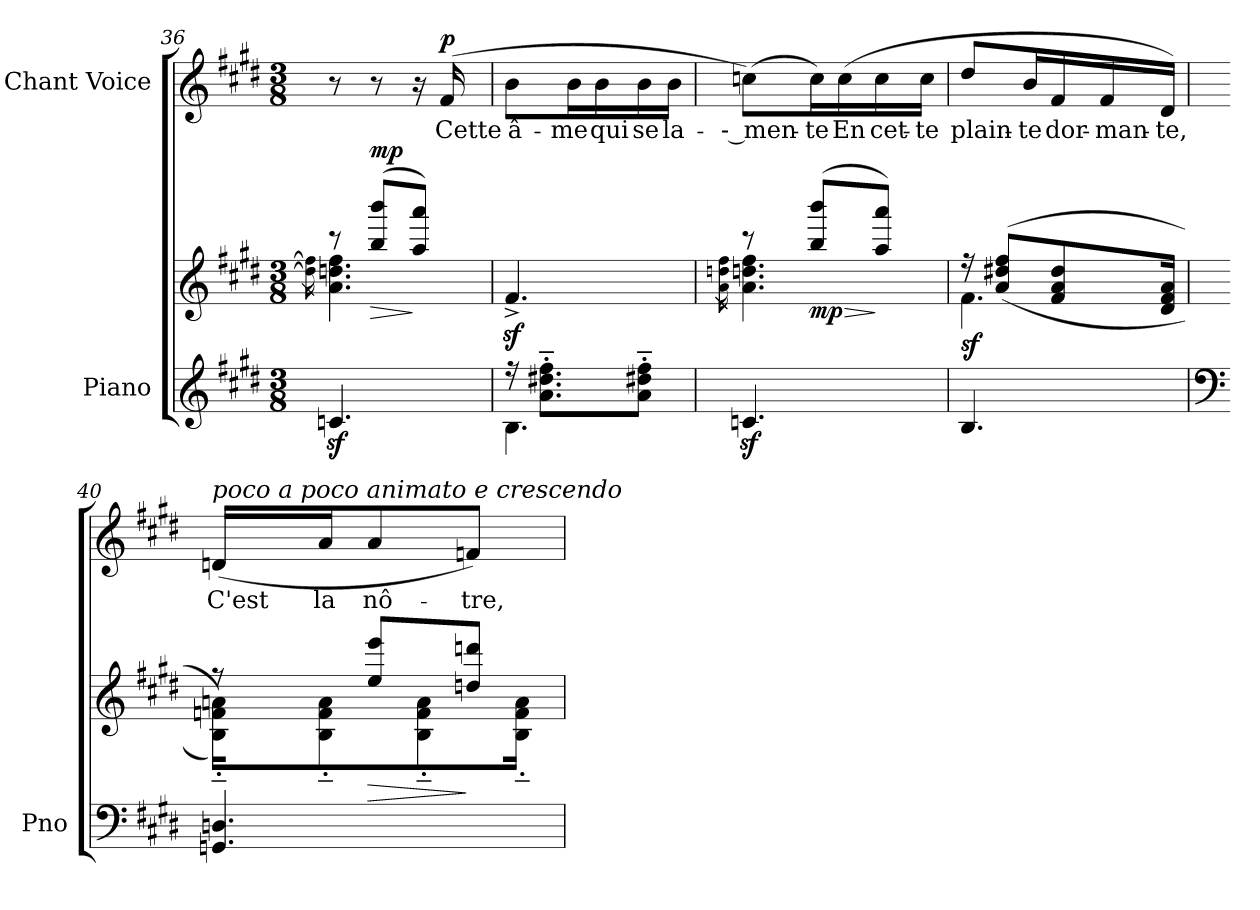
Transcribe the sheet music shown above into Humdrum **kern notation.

**kern	**kern	**dynam	**kern	**text	**dynam
*part2	*part2	*part2	*part1	*part1	*part1
*staff3	*staff2	*staff2/3	*staff1	*staff1	*staff1
*I"Piano	*	*	*I"Chant Voice	*	*
*I'Pno	*	*	*	*	*
*clefG2	*clefG2	*	*clefG2	*	*
*k[f#c#g#d#]	*k[f#c#g#d#]	*	*k[f#c#g#d#]	*	*
*M3/8	*M3/8	*	*M3/8	*	*
=36	=36	=36	=36	=36	=36
*	*^	*	*	*	*
.	.	16qddn\] 16qff#\]	.	.	.	.
4.cnz>/	8r	4.a\ 4.dd\ 4.ff#\	.	8r	.	.
!	!	!	!LO:HP:b	!	!	!
!	!	!	!LO:DY:n=1:a	!	!	!
.	(<8bb/ 8bbb/L	.	> mp	8r	.	.
.	8aa/ 8aaa/J)	.	]	16r	.	.
!	!	!	!	!	!LO:LY:b	!LO:DY:a
.	.	.	.	(16f#/	Cette	p
*	*v	*v	*	*	*	*
=37	=37	=37	=37	=37	=37
*^	*	*	*	*	*
!	!	!	!	!	!LO:LY:b	!
16r	4.B\	4.f#z>^>/	.	8b\L	â-	.
8.a'~\ 8.dd#X'~\ 8.ff#'~\L	.	.	.	.	.	.
!	!	!	!	!	!LO:LY:b	!
.	.	.	.	16b\L	-me	.
!	!	!	!	!	!LO:LY:b	!
.	.	.	.	16b\	qui	.
!	!	!	!	!	!LO:LY:b	!
8a'~\ 8dd#X'~\ 8ff#'~\J	.	.	.	16b\	se	.
!	!	!	!	!	!LO:LY:b	!
.	.	.	.	16b\JJ	la-	.
*v	*v	*	*	*	*	*
!!LO:LB:g=z
=38	=38	=38	=38	=38	=38
*	*^	*	*	*	*
.	.	16qa\ 16qddn\ 16qff#\	.	.	.	.
!	!	!	!	!	!LO:LY:b	!
4.cnz>/	8r	4.a\ 4.dd\ 4.ff#\	.	(8ccn\L)	-- men-	.
!	!	!	!LO:HP:b	!	!LO:LY:b	!
!	!	!	!LO:DY:n=1:b	!	!	!
.	(<8bb/ 8bbb/L	.	> mp	16cc\L)	-te	.
!	!	!	!	!	!LO:LY:b	!
.	.	.	.	(16cc\	En	.
!	!	!	!	!	!LO:LY:b	!
.	8aa/ 8aaa/J)	.	]	16cc\	cet-	.
!	!	!	!	!	!LO:LY:b	!
.	.	.	.	16cc\JJ	-te	.
=39	=39	=39	=39	=39	=39	=39
!	!	!	!LO:DY:b	!	!LO:LY:b	!
4.B/	16r	4.f#\	sf	8dd#/L	plain-	.
.	((<8a/ 8dd#X/ 8ff#/L	.	.	.	.	.
!	!	!	!	!	!LO:LY:b	!
.	.	.	.	16b/L	-te	.
!	!	!	!	!	!LO:LY:b	!
.	8f#/ 8a/ 8dd#/	.	.	16f#/	dor-	.
!	!	!	!	!	!LO:LY:b	!
.	.	.	.	16f#/	-man-	.
!	!	!	!	!	!LO:LY:b	!
.	16d#/ 16f#/ 16a/Jk	.	.	16d#/JJ)	-te,	.
=40	=40	=40	=40	=40	=40	=40
*clefF4	*	*	*	*	*	*
!	!	!	!	!LO:TX:a:i:t=poco  a  poco  animato  e  crescendo	!	!
!	!	!	!	!	!LO:LY:b	!
4.GGn/ 4.Dn/	8r	16B\'~ 16fn\'~ 16an\'~KL))	.	(>16dn/LL	C'est	.
!	!	!	!	!	!LO:LY:b	!
.	.	8B\'~ 8f\'~ 8a\'~	.	16a/J	la	.
!	!	!	!LO:HP:b	!	!LO:LY:b	!
.	8ee/ 8eee/L	.	>	8a/	nô-	.
.	.	8B\'~ 8f\'~ 8a\'~	.	.	.	.
!	!	!	!	!	!LO:LY:b	!
.	8ddn/ 8dddn/J	.	]	8fn/J)	-tre,	.
.	.	16B\'~ 16f\'~ 16a\'~Jk	.	.	.	.
*	*v	*v	*	*	*	*
=	=	=	=	=	=
*-	*-	*-	*-	*-	*-
